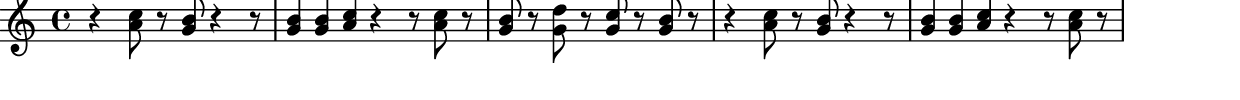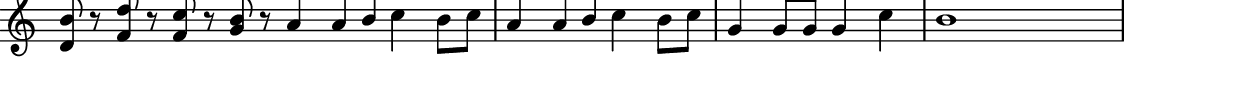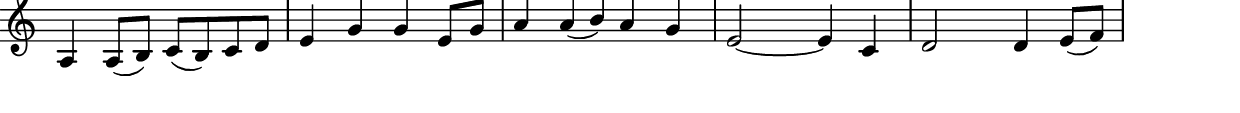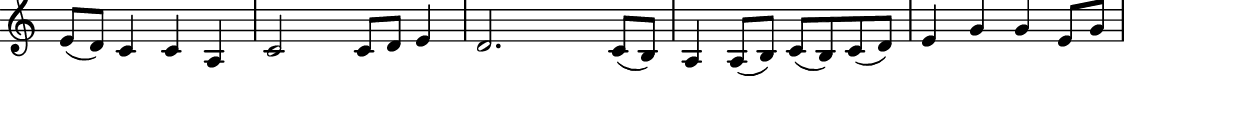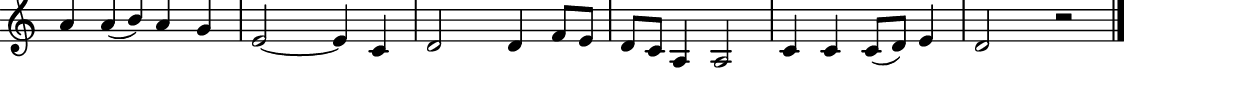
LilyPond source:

% MusicXML to Lilypond converter by Kovi

szovegAAA = \lyricmode {   \skip 4  \skip 4  \skip 4  \skip 4  \skip 4  \skip 4  \skip 4  \skip 4  \skip 4  \skip 4  \skip 4  \skip 4  \skip 4  \skip 4  \skip 4  \skip 4  \skip 4  \skip 4  \skip 4  \skip 4  \skip 4  \skip 4  \skip 4  \skip 4  \skip 4  \skip 4  \skip 4  \skip 4  \skip 4  \skip 4  \skip 4  \skip 4  \skip 4  \skip 4  \skip 4  \skip 4  \skip 4  \skip 4 "Once" "u" "pon" "a"  \skip 4 "night" "we'll" "wake" "to" "the" "car" -- "ni" "val" "of" "life," "The" "beau" -- "ty" "of" "this" "ride" "a" -- "head" "such an" "in" -- "cre" -- "dible" "high," "It's" "hard" "to" "light" "a" "can" -- "dle," "ea" -- "sy" "to" "cure" "the" "dark" "in" "stead." "This" "moment" "the dawn" "of" "hu" -- "ma" -- "ni" -- "ty," "The" "last" "ride" "of" "the" "day."  }

% Analyzing...
% 1 parts
% 1 Staff
% forceBassClefActive = 
melody = {
% 151 notes in the part
% 1 voices

\new Staff
\new Voice {
% 151 notes
% 26 mesaures

\override Score.RehearsalMark #'break-visibility = #begin-of-line-invisible
% Measure 1
\clef "treble"
\key c \major
\time 4/4 
r4 ^"Vivace"<a' c'' >8 r8 <g' b' >8 r4 r8 
% Measure 2
<g' b' >8 <g' b' >8 <a' c'' >8 r4 r8 <a' c'' >8 r8 
% Measure 3
<g' b' >8 r8 <g' d'' >8 r8 <g' c'' >8 r8 <g' b' >8 r8 
% Measure 4
r4 <a' c'' >8 r8 <g' b' >8 r4 r8 
% Measure 5
<g' b' >8 <g' b' >8 <a' c'' >8 r4 r8 <a' c'' >8 r8 
% Measure 6
<d' b' >8 r8 <f' d'' >8 r8 <f' c'' >8 r8 <g' b' >8 r8 \bar ":|" 
% Measure 7
a'4 a'8 b'8 c''4 b'8 c''8 
% Measure 8
a'4 a'8 b'8 c''4 b'8 c''8 
% Measure 9
g'4 g'8 g'8 g'4 c''4 
% Measure 10
b'1 
% Measure 11
\break
a4 a8 (b8 )c'8 (b8 )c'8 d'8 
% Measure 12
e'4 g'4 g'4 e'8 g'8 
% Measure 13
a'4 a'8 (b'8 )a'4 g'4 
% Measure 14
e'2~ e'4 c'4 
% Measure 15
d'2 d'4 e'8 (f'8 )
% Measure 16
e'8 (d'8 )c'4 c'4 a4 
% Measure 17
c'2 c'8 d'8 e'4 
% Measure 18
d'2. c'8 (b8 )
% Measure 19
a4 a8 (b8 )c'8 (b8 )c'8 (d'8 )
% Measure 20
e'4 g'4 g'4 e'8 g'8 
% Measure 21
\break
a'4 a'8 (b'8 )a'4 g'4 
% Measure 22
e'2~ e'4 c'4 
% Measure 23
d'2 d'4 f'8 e'8 
% Measure 24
d'8 c'8 a4 a2 
% Measure 25
c'4 c'4 c'8 (d'8 )e'4 
% Measure 26
d'2 r2 \bar "|." 
} % voice
} % melody


harmonies = \chordmode {
% 23 chords
\germanChords
a4:m s4 s4 s4 s4 s4 s4 s4 g4 s4 s4 s4 a4:m s4 s4 s4 s4 s4 s4 s4 g4 s4 s4 s4 f4 s4 s4 s4 s4 s4 s4 s4 c4 s4 s4 s4 g4 s4 s4 s4 a4:m s4 s4 s4 c4 s4 s4 s4 a4:m s4 s4 s4 c4 s4 s4 s4 g4 s4 s4 s4 a4:m s4 s4 s4 c4 s4 s4 s4 g4 s4 s4 s4 a4:m s4 s4 s4 c4 s4 s4 s4 a4:m s4 s4 s4 c4 s4 s4 s4 g4 s4 s4 s4 a4:m s4 s4 s4 c4 s4 s4 s4 g4
}

\include "../../definitions.ly"
